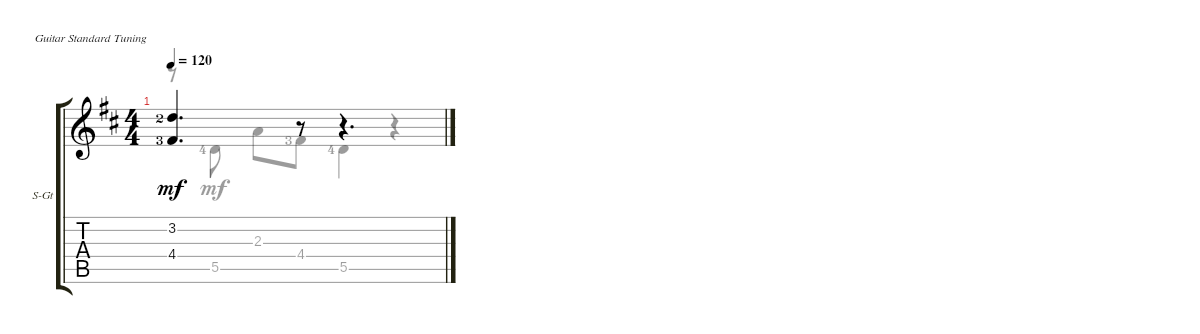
\defaultSystemsLayout 4
\bracketExtendMode groupsimilarinstruments
\firstSystemTrackNameOrientation horizontal
\otherSystemsTrackNameOrientation horizontal
\track ("Steel Guitar" "S-Gt") {instrument acousticguitarsteel}
\staff {score tabs}
\tuning (E4 B3 G3 D3 A2 E2)
\voice
\ts (4 4)
\tempo 120
\clef g2
\ks d
(3.2{lf 3} 4.4{lf 4}).4{d dy mf} r.8 r.4{d}
\voice
\clef g2
\ottava regular
\simile none
\ks d
r.8{dy mf} 5.5{lf 5}.8 2.3.8 4.4{lf 4}.8 5.5{lf 5}.4 r.4
